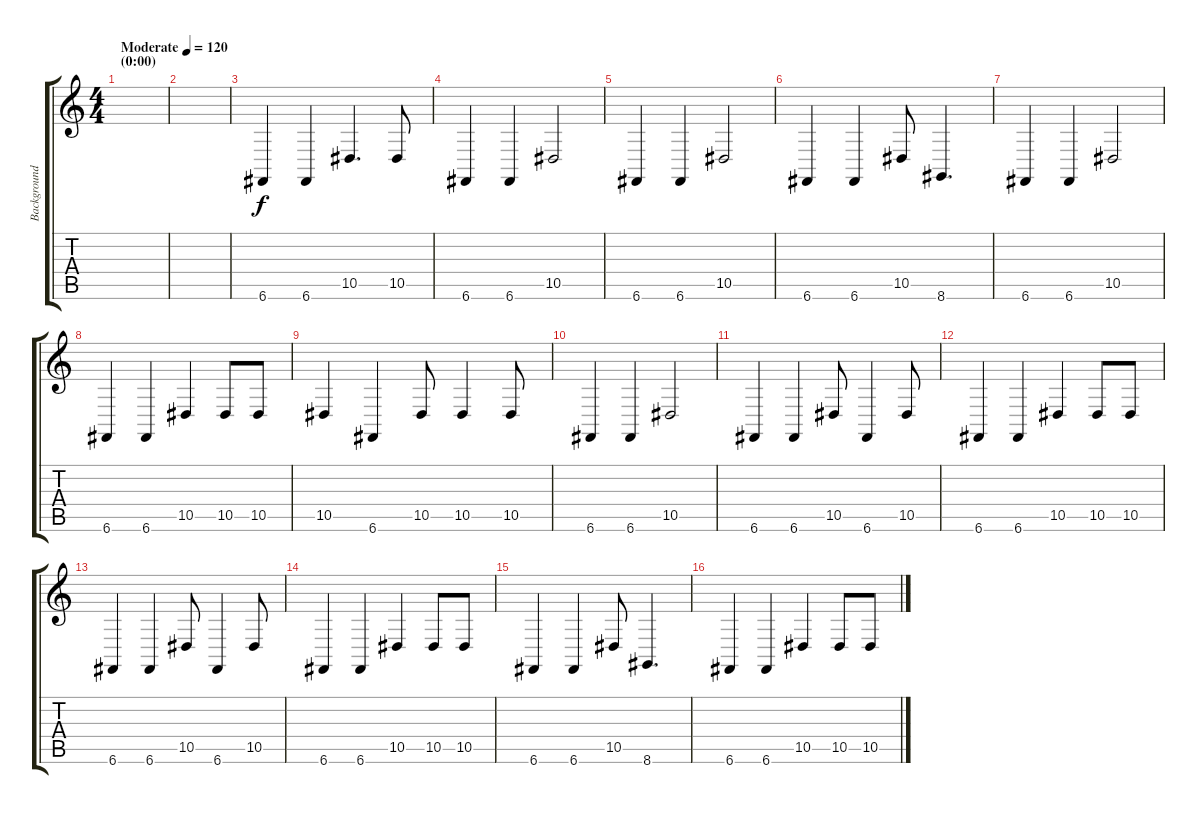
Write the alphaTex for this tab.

\track ("Background Drums" "Background") {instrument taikodrum}
\staff {score tabs}
\tuning (C4 G3 Eb3 Bb2 F2 C2) {hide}
\ts (4 4)
\section ("" "(0:00)")
\tempo (120 "Moderate")
\clef g2
\ks c
|
|
6.6.4 6.6.4 10.5.4{d} 10.5.8 |
6.6.4 6.6.4 10.5.2 |
6.6.4 6.6.4 10.5.2 |
6.6.4 6.6.4 10.5.8 8.6.4{d} |
6.6.4 6.6.4 10.5.2 |
6.6.4 6.6.4 10.5.4 10.5.8 10.5.8 |
10.5.4 6.6.4 10.5.8 10.5.4 10.5.8 |
6.6.4 6.6.4 10.5.2 |
6.6.4 6.6.4 10.5.8 6.6.4 10.5.8 |
6.6.4 6.6.4 10.5.4 10.5.8 10.5.8 |
6.6.4 6.6.4 10.5.8 6.6.4 10.5.8 |
6.6.4 6.6.4 10.5.4 10.5.8 10.5.8 |
6.6.4 6.6.4 10.5.8 8.6.4{d} |
6.6.4 6.6.4 10.5.4 10.5.8 10.5.8
